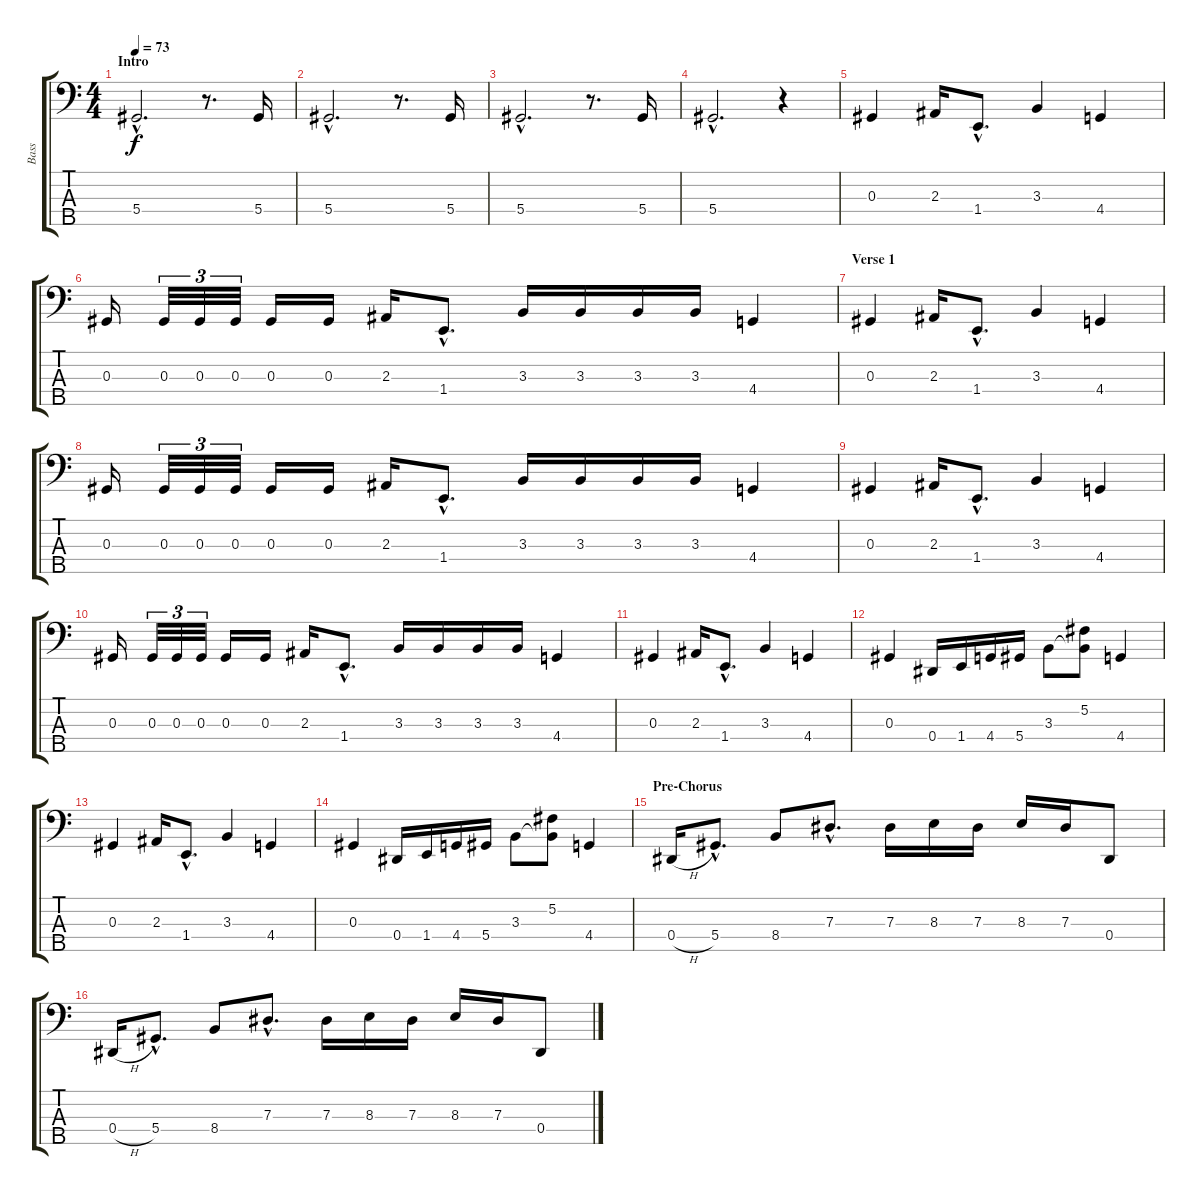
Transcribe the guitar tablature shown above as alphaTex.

\track ("Bass" "Bass") {instrument electricbassfinger}
\staff {score tabs}
\tuning (Gb2 Db2 Ab1 Eb1 Bb0) {hide}
\ts (4 4)
\section ("" "Intro")
\tempo 73
\clef f4
\ks c
5.4{hac}.2{d dy f instrument electricbassfinger} r.8{d} 5.4.16 |
5.4{hac}.2{d} r.8{d} 5.4.16 |
5.4{hac}.2{d} r.8{d} 5.4.16 |
5.4{hac}.2{d} r.4 |
0.3.4 2.3.16 1.4{hac}.8{d} 3.3.4 4.4.4 |
0.3.16 0.3.32{tu (3 2)} 0.3.32{tu (3 2)} 0.3.32{tu (3 2)} 0.3.16 0.3.16 2.3.16 1.4{hac}.8{d} 3.3.16 3.3.16 3.3.16 3.3.16 4.4.4 |
\section ("" "Verse 1")
0.3.4 2.3.16 1.4{hac}.8{d} 3.3.4 4.4.4 |
0.3.16 0.3.32{tu (3 2)} 0.3.32{tu (3 2)} 0.3.32{tu (3 2)} 0.3.16 0.3.16 2.3.16 1.4{hac}.8{d} 3.3.16 3.3.16 3.3.16 3.3.16 4.4.4 |
0.3.4 2.3.16 1.4{hac}.8{d} 3.3.4 4.4.4 |
0.3.16 0.3.32{tu (3 2)} 0.3.32{tu (3 2)} 0.3.32{tu (3 2)} 0.3.16 0.3.16 2.3.16 1.4{hac}.8{d} 3.3.16 3.3.16 3.3.16 3.3.16 4.4.4 |
0.3.4 2.3.16 1.4{hac}.8{d} 3.3.4 4.4.4 |
0.3.4 0.4.16 1.4.16 4.4.16 5.4.16 3.3.8 (5.2 3.3{t}).8 4.4.4 |
0.3.4 2.3.16 1.4{hac}.8{d} 3.3.4 4.4.4 |
0.3.4 0.4.16 1.4.16 4.4.16 5.4.16 3.3.8 (5.2 3.3{t}).8 4.4.4 |
\section ("" "Pre-Chorus")
0.4{h}.16 5.4{hac}.8{d} 8.4.8 7.3{hac}.8{d} 7.3.16 8.3.16 7.3.16 8.3.16 7.3.16 0.4.8 |
0.4{h}.16 5.4{hac}.8{d} 8.4.8 7.3{hac}.8{d} 7.3.16 8.3.16 7.3.16 8.3.16 7.3.16 0.4.8
